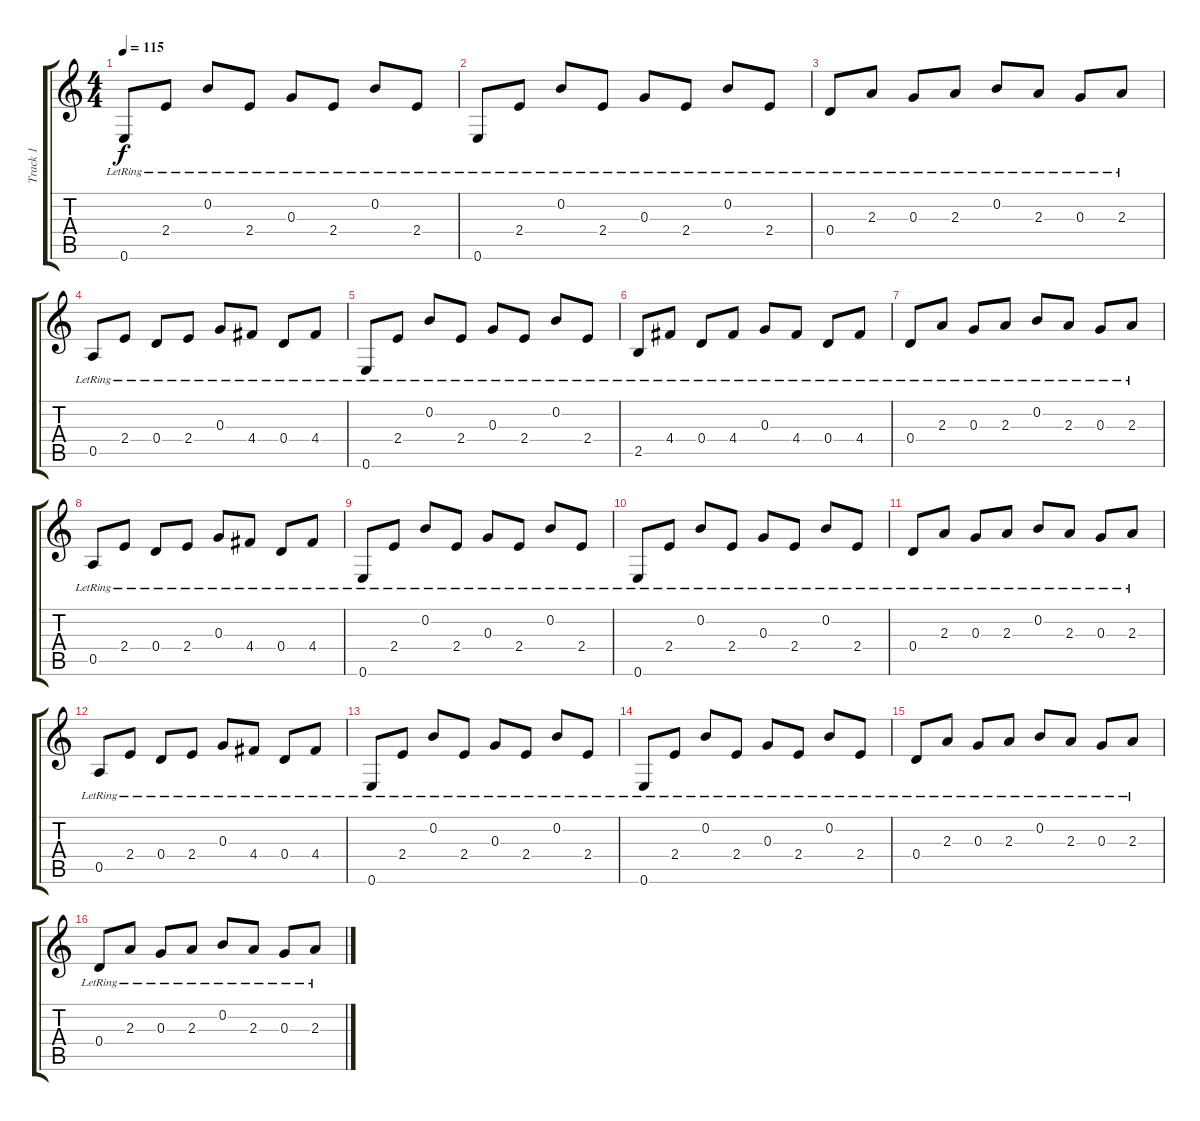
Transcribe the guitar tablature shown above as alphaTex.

\track ("Track 1" "Track 1") {instrument acousticguitarsteel}
\staff {score tabs}
\tuning (E4 B3 G3 D3 A2 E2) {hide}
\ts (4 4)
\tempo 115
\clef g2
\ks c
0.6{lr}.8{dy f} 2.4{lr}.8 0.2{lr}.8 2.4{lr}.8 0.3{lr}.8 2.4{lr}.8 0.2{lr}.8 2.4{lr}.8 |
0.6{lr}.8 2.4{lr}.8 0.2{lr}.8 2.4{lr}.8 0.3{lr}.8 2.4{lr}.8 0.2{lr}.8 2.4{lr}.8 |
0.4{lr}.8 2.3{lr}.8 0.3{lr}.8 2.3{lr}.8 0.2{lr}.8 2.3{lr}.8 0.3{lr}.8 2.3{lr}.8 |
0.5{lr}.8 2.4{lr}.8 0.4{lr}.8 2.4{lr}.8 0.3{lr}.8 4.4{lr}.8 0.4{lr}.8 4.4{lr}.8 |
0.6{lr}.8 2.4{lr}.8 0.2{lr}.8 2.4{lr}.8 0.3{lr}.8 2.4{lr}.8 0.2{lr}.8 2.4{lr}.8 |
2.5{lr}.8 4.4{lr}.8 0.4{lr}.8 4.4{lr}.8 0.3{lr}.8 4.4{lr}.8 0.4{lr}.8 4.4{lr}.8 |
0.4{lr}.8 2.3{lr}.8 0.3{lr}.8 2.3{lr}.8 0.2{lr}.8 2.3{lr}.8 0.3{lr}.8 2.3{lr}.8 |
0.5{lr}.8 2.4{lr}.8 0.4{lr}.8 2.4{lr}.8 0.3{lr}.8 4.4{lr}.8 0.4{lr}.8 4.4{lr}.8 |
0.6{lr}.8 2.4{lr}.8 0.2{lr}.8 2.4{lr}.8 0.3{lr}.8 2.4{lr}.8 0.2{lr}.8 2.4{lr}.8 |
0.6{lr}.8 2.4{lr}.8 0.2{lr}.8 2.4{lr}.8 0.3{lr}.8 2.4{lr}.8 0.2{lr}.8 2.4{lr}.8 |
0.4{lr}.8 2.3{lr}.8 0.3{lr}.8 2.3{lr}.8 0.2{lr}.8 2.3{lr}.8 0.3{lr}.8 2.3{lr}.8 |
0.5{lr}.8 2.4{lr}.8 0.4{lr}.8 2.4{lr}.8 0.3{lr}.8 4.4{lr}.8 0.4{lr}.8 4.4{lr}.8 |
0.6{lr}.8 2.4{lr}.8 0.2{lr}.8 2.4{lr}.8 0.3{lr}.8 2.4{lr}.8 0.2{lr}.8 2.4{lr}.8 |
0.6{lr}.8 2.4{lr}.8 0.2{lr}.8 2.4{lr}.8 0.3{lr}.8 2.4{lr}.8 0.2{lr}.8 2.4{lr}.8 |
0.4{lr}.8 2.3{lr}.8 0.3{lr}.8 2.3{lr}.8 0.2{lr}.8 2.3{lr}.8 0.3{lr}.8 2.3{lr}.8 |
0.4{lr}.8 2.3{lr}.8 0.3{lr}.8 2.3{lr}.8 0.2{lr}.8 2.3{lr}.8 0.3{lr}.8 2.3{lr}.8
